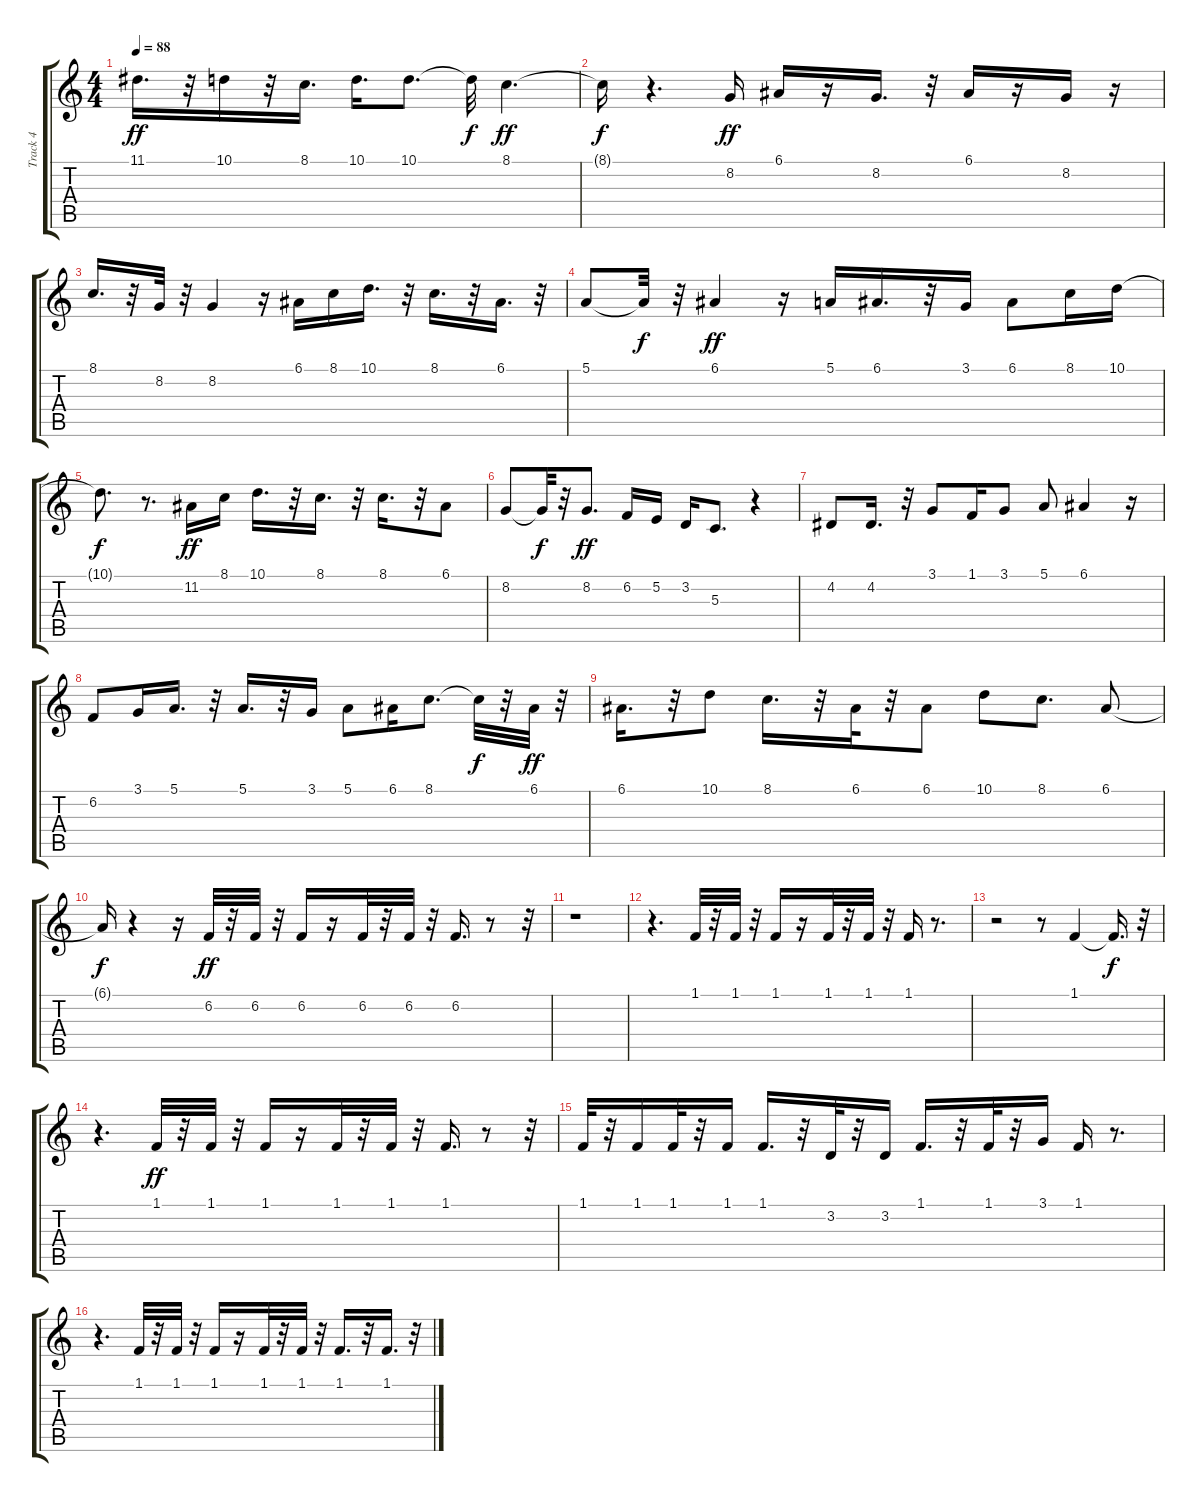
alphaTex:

\track ("Track 4" "Track 4") {instrument flute}
\staff {score tabs}
\tuning (E4 B3 G3 D3 A2 E2) {hide}
\ts (4 4)
\tempo 88
\clef g2
\ks c
11.1.16{d dy ff} r.32 10.1.16 r.32 8.1.16{d} 10.1.16{d} 10.1.8{d} 10.1{t}.32{dy f} 8.1.4{d dy ff} |
8.1{t}.16{dy f} r.4{d} 8.2.16{dy ff} 6.1.16 r.16 8.2.16{d} r.32 6.1.16 r.16 8.2.16 r.16 |
8.1.16{d} r.32 8.2.32 r.32 8.2.4 r.16 6.1.16 8.1.16 10.1.16{d} r.32 8.1.16{d} r.32 6.1.16{d} r.32 |
5.1.8 5.1{t}.32{dy f} r.32 6.1.4{dy ff} r.16 5.1.16 6.1.16{d} r.32 3.1.16 6.1.8 8.1.16 10.1.16 |
10.1{t}.8{d dy f} r.8{d} 11.2.16{dy ff} 8.1.16 10.1.16{d} r.32 8.1.16{d} r.32 8.1.16{d} r.32 6.1.8 |
8.2.8 8.2{t}.32{dy f} r.32 8.2.8{d dy ff} 6.2.16 5.2.16 3.2.16 5.3.8{d} r.4 |
4.2.8 4.2.16{d} r.32 3.1.8 1.1.16 3.1.8 5.1.8 6.1.4 r.16 |
6.2.8 3.1.16 5.1.16{d} r.32 5.1.16{d} r.32 3.1.16 5.1.8 6.1.16 8.1.8{d} 8.1{t}.32{dy f} r.32 6.1.32{dy ff} r.32 |
6.1.16{d} r.32 10.1.8 8.1.16{d} r.32 6.1.32 r.32 6.1.8 10.1.8 8.1.8{d} 6.1.8 |
6.1{t}.16{dy f} r.4 r.16 6.2.32{dy ff} r.32 6.2.32 r.32 6.2.16 r.16 6.2.32 r.32 6.2.32 r.32 6.2.16{d} r.8 r.32 |
r.1 |
r.4{d} 1.1.32 r.32 1.1.32 r.32 1.1.16 r.16 1.1.32 r.32 1.1.32 r.32 1.1.16 r.8{d} |
r.2 r.8 1.1.4 1.1{t}.16{d dy f} r.32 |
r.4{d} 1.1.32{dy ff} r.32 1.1.32 r.32 1.1.16 r.16 1.1.32 r.32 1.1.32 r.32 1.1.16{d} r.8 r.32 |
1.1.32 r.32 1.1.16 1.1.32 r.32 1.1.16 1.1.16{d} r.32 3.2.32 r.32 3.2.16 1.1.16{d} r.32 1.1.32 r.32 3.1.16 1.1.16 r.8{d} |
r.4{d} 1.1.32 r.32 1.1.32 r.32 1.1.16 r.16 1.1.32 r.32 1.1.32 r.32 1.1.16{d} r.32 1.1.16{d} r.32
